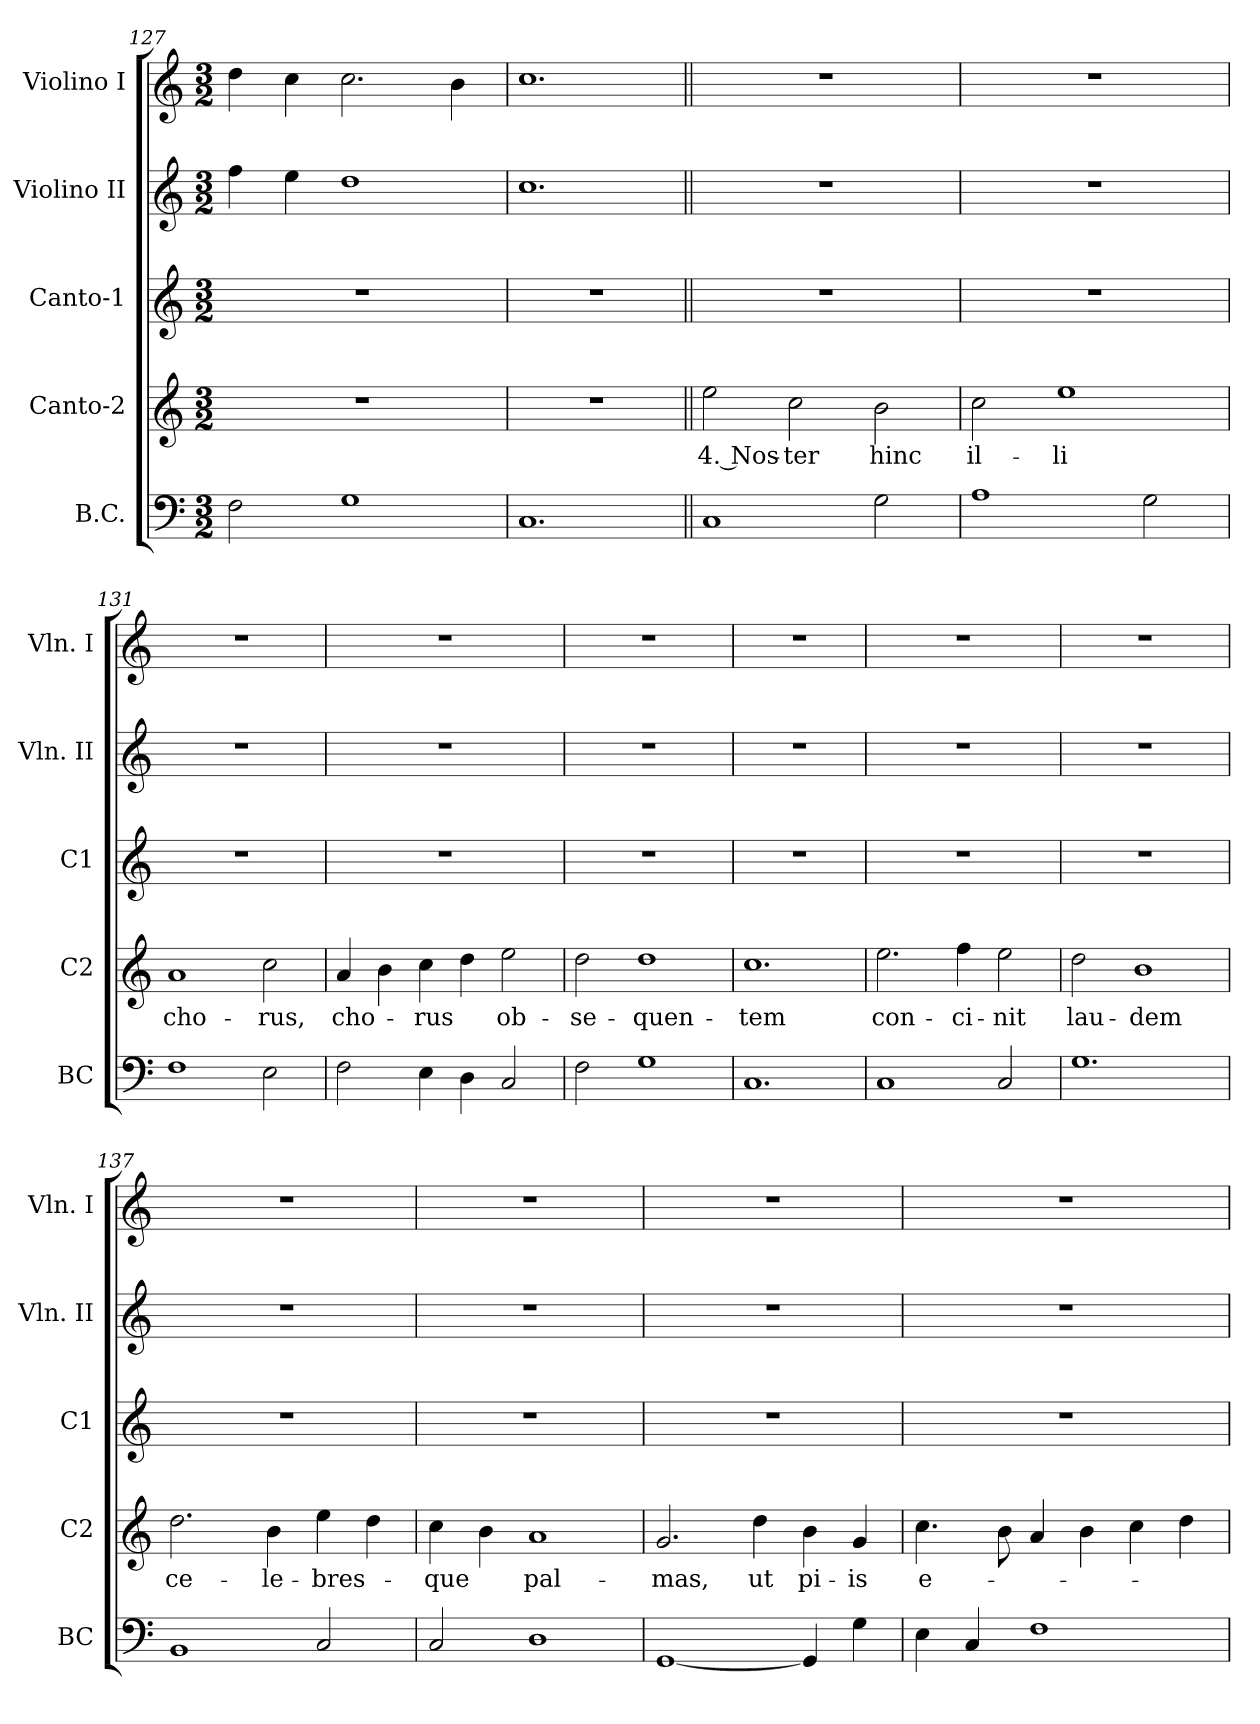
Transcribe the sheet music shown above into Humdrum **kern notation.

**kern	**kern	**text	**kern	**kern	**kern
*part5	*part4	*part4	*part3	*part2	*part1
*staff5	*staff4	*staff4	*staff3	*staff2	*staff1
*I"B.C.	*I"Canto-2	*	*I"Canto-1	*I"Violino II	*I"Violino I
*I'BC	*I'C2	*	*I'C1	*I'Vln. II	*I'Vln. I
*clefF4	*clefG2	*	*clefG2	*clefG2	*clefG2
*k[]	*k[]	*	*k[]	*k[]	*k[]
*C:	*C:	*	*C:	*C:	*C:
*M3/2	*M3/2	*	*M3/2	*M3/2	*M3/2
=127	=127	=127	=127	=127	=127
2F\	1.r	.	1.r	4ff\	4dd\
.	.	.	.	4ee\	4cc\
1G	.	.	.	1dd	2.cc\
.	.	.	.	.	4b\
=128	=128	=128	=128	=128	=128
1.C	1.r	.	1.r	1.cc	1.cc
!!LO:PB:g=z
=129||	=129||	=129||	=129||	=129||	=129||
!	!	!LO:LY:b	!	!	!
1C	2ee\	4. Nos-	1.r	1.r	1.r
!	!	!LO:LY:b	!	!	!
.	2cc\	-ter	.	.	.
!	!	!LO:LY:b	!	!	!
2G\	2b\	hinc	.	.	.
=130	=130	=130	=130	=130	=130
!	!	!LO:LY:b	!	!	!
1A	2cc\	il-	1.r	1.r	1.r
!	!	!LO:LY:b	!	!	!
.	1ee	-li	.	.	.
2G\	.	.	.	.	.
=131	=131	=131	=131	=131	=131
!	!	!LO:LY:b	!	!	!
1F	1a	cho-	1.r	1.r	1.r
!	!	!LO:LY:b	!	!	!
2E\	2cc\	-rus,	.	.	.
=132	=132	=132	=132	=132	=132
!	!	!LO:LY:b	!	!	!
2F\	4a/	cho-	1.r	1.r	1.r
.	4b\	.	.	.	.
!	!	!LO:LY:b	!	!	!
4E\	4cc\	-rus	.	.	.
4D\	4dd\	.	.	.	.
!	!	!LO:LY:b	!	!	!
2C/	2ee\	ob-	.	.	.
=133	=133	=133	=133	=133	=133
!	!	!LO:LY:b	!	!	!
2F\	2dd\	-se-	1.r	1.r	1.r
!	!	!LO:LY:b	!	!	!
1G	1dd	-quen-	.	.	.
=134	=134	=134	=134	=134	=134
!	!	!LO:LY:b	!	!	!
1.C	1.cc	-tem	1.r	1.r	1.r
!!LO:LB:g=z
=135	=135	=135	=135	=135	=135
!	!	!LO:LY:b	!	!	!
1C	2.ee\	con-	1.r	1.r	1.r
!	!	!LO:LY:b	!	!	!
.	4ff\	-ci-	.	.	.
!	!	!LO:LY:b	!	!	!
2C/	2ee\	-nit	.	.	.
=136	=136	=136	=136	=136	=136
!	!	!LO:LY:b	!	!	!
1.G	2dd\	lau-	1.r	1.r	1.r
!	!	!LO:LY:b	!	!	!
.	1b	-dem	.	.	.
=137	=137	=137	=137	=137	=137
!	!	!LO:LY:b	!	!	!
1BB	2.dd\	ce-	1.r	1.r	1.r
!	!	!LO:LY:b	!	!	!
.	4b\	-le-	.	.	.
!	!	!LO:LY:b	!	!	!
2C/	4ee\	-bres-	.	.	.
.	4dd\	.	.	.	.
=138	=138	=138	=138	=138	=138
!	!	!LO:LY:b	!	!	!
2C/	4cc\	-que	1.r	1.r	1.r
.	4b\	.	.	.	.
!	!	!LO:LY:b	!	!	!
1D	1a	pal-	.	.	.
=139	=139	=139	=139	=139	=139
!	!	!LO:LY:b	!	!	!
[1GG	2.g/	-mas,	1.r	1.r	1.r
!	!	!LO:LY:b	!	!	!
.	4dd\	ut	.	.	.
!	!	!LO:LY:b	!	!	!
4GG/]	4b\	pi-	.	.	.
!	!	!LO:LY:b	!	!	!
4G\	4g/	-is	.	.	.
=140	=140	=140	=140	=140	=140
!	!	!LO:LY:b	!	!	!
4E\	4.cc\	e-	1.r	1.r	1.r
4C/	.	.	.	.	.
.	8b\	.	.	.	.
1F	4a/	.	.	.	.
.	4b\	.	.	.	.
.	4cc\	.	.	.	.
.	4dd\	.	.	.	.
=	=	=	=	=	=
*-	*-	*-	*-	*-	*-
